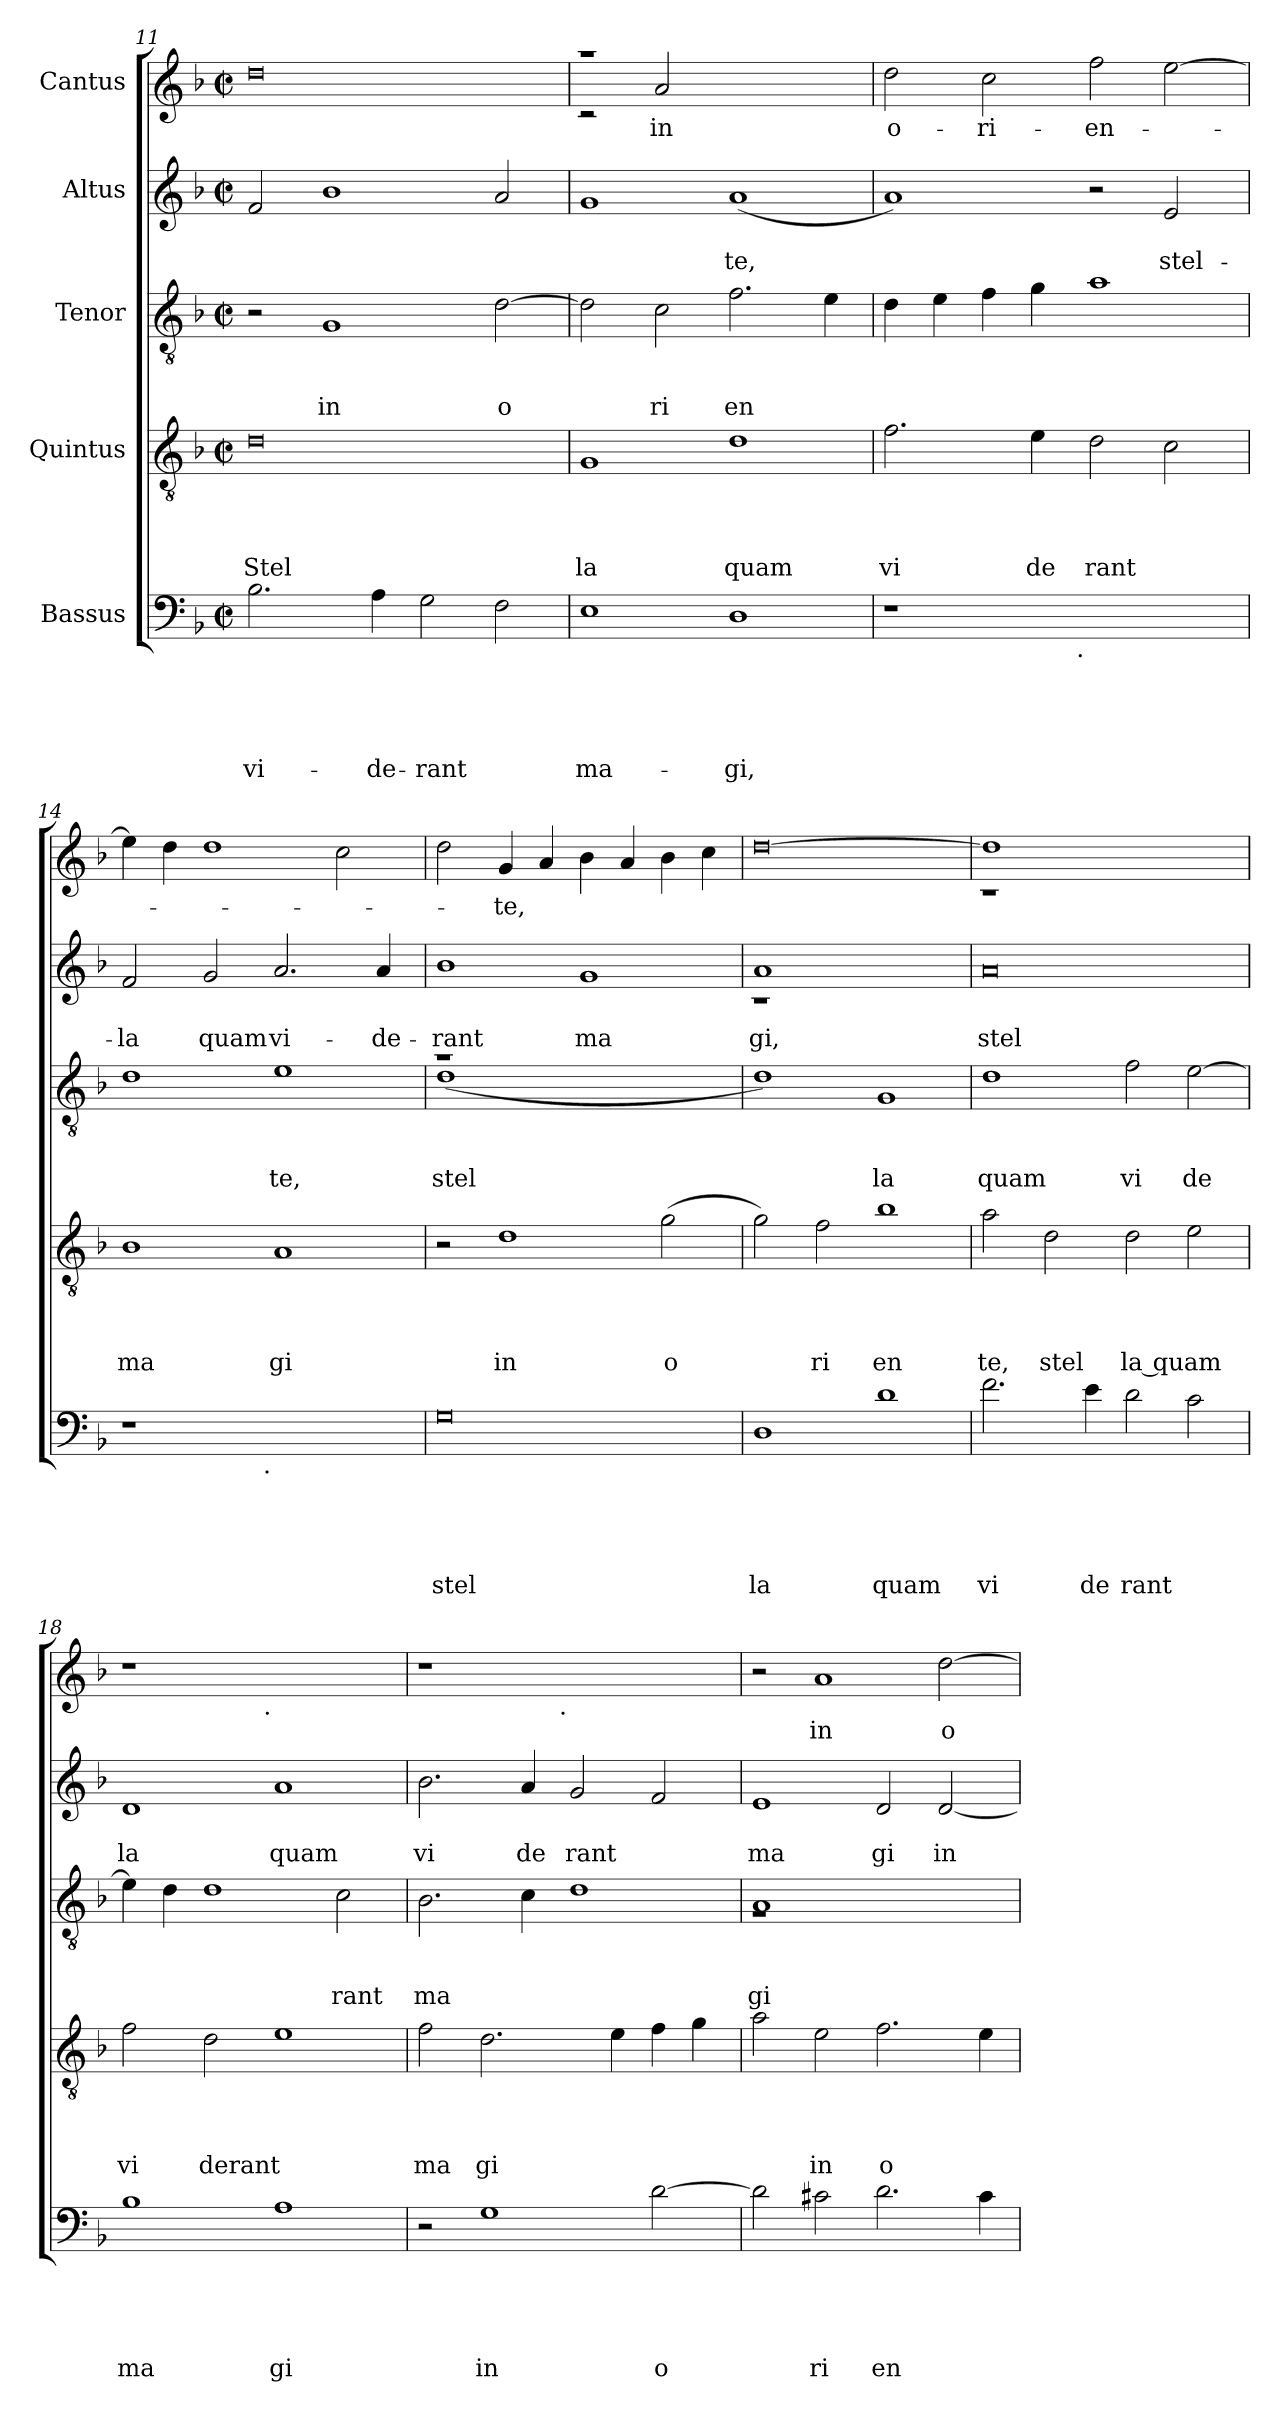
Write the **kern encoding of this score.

**kern	**text	**text	**text	**text	**text	**kern	**text	**text	**text	**text	**kern	**text	**text	**text	**kern	**text	**text	**kern	**text
*part5	*part5	*part5	*part5	*part5	*part5	*part4	*part4	*part4	*part4	*part4	*part3	*part3	*part3	*part3	*part2	*part2	*part2	*part1	*part1
*staff5	*staff5	*staff5	*staff5	*staff5	*staff5	*staff4	*staff4	*staff4	*staff4	*staff4	*staff3	*staff3	*staff3	*staff3	*staff2	*staff2	*staff2	*staff1	*staff1
*I"Bassus	*	*	*	*	*	*I"Quintus	*	*	*	*	*I"Tenor	*	*	*	*I"Altus	*	*	*I"Cantus	*
*clefF4	*	*	*	*	*	*clefGv2	*	*	*	*	*clefGv2	*	*	*	*clefG2	*	*	*clefG2	*
*k[b-]	*	*	*	*	*	*k[b-]	*	*	*	*	*k[b-]	*	*	*	*k[b-]	*	*	*k[b-]	*
*F:	*	*	*	*	*	*F:	*	*	*	*	*F:	*	*	*	*F:	*	*	*F:	*
*M2/2	*	*	*	*	*	*M2/2	*	*	*	*	*M2/2	*	*	*	*M2/2	*	*	*M2/2	*
*met(c|)	*	*	*	*	*	*met(c|)	*	*	*	*	*met(c|)	*	*	*	*met(c|)	*	*	*met(c|)	*
=11	=11	=11	=11	=11	=11	=11	=11	=11	=11	=11	=11	=11	=11	=11	=11	=11	=11	=11	=11
!	!	!	!	!	!LO:LY:b	!	!	!	!	!LO:LY:b	!	!	!	!	!	!	!	!	!
2.B-\	.	.	.	.	vi-	0d	.	.	.	Stel	2r	.	.	.	2f/	.	.	0dd	.
!	!	!	!	!	!	!	!	!	!	!	!	!	!	!LO:LY:b	!	!	!	!	!
.	.	.	.	.	.	.	.	.	.	.	1G	.	.	in	1b-	.	.	.	.
!	!	!	!	!	!LO:LY:b	!	!	!	!	!	!	!	!	!	!	!	!	!	!
4A\	.	.	.	.	-de-	.	.	.	.	.	.	.	.	.	.	.	.	.	.
!	!	!	!	!	!LO:LY:b	!	!	!	!	!	!	!	!	!	!	!	!	!	!
2G\	.	.	.	.	-rant	.	.	.	.	.	.	.	.	.	.	.	.	.	.
!	!	!	!	!	!	!	!	!	!	!	!	!	!	!LO:LY:b	!	!	!	!	!
2F\	.	.	.	.	.	.	.	.	.	.	[>2d\	.	.	o	2a/	.	.	.	.
=12	=12	=12	=12	=12	=12	=12	=12	=12	=12	=12	=12	=12	=12	=12	=12	=12	=12	=12	=12
!	!	!	!	!	!LO:LY:b	!	!	!	!	!LO:LY:b	!	!	!	!	!	!	!	!	!
*	*	*	*	*	*	*	*	*	*	*	*	*	*	*	*	*	*	*^	*
1E	.	.	.	.	ma-	1G	.	.	.	la	2d\]	.	.	.	1g	.	.	1raa	2rc	.
!	!	!	!	!	!	!	!	!	!	!	!	!	!	!LO:LY:b	!	!	!	!	!	!LO:LY:b
.	.	.	.	.	.	.	.	.	.	.	2c\	.	.	ri	.	.	.	.	2a/	in
!	!	!	!	!	!LO:LY:b	!	!	!	!	!LO:LY:b	!	!	!	!LO:LY:b	!	!	!LO:LY:b	!	!	!
1D	.	.	.	.	-gi,	1d	.	.	.	quam	2.f\	.	.	en	(<1a	.	-te,	1ryy	1ryy	.
.	.	.	.	.	.	.	.	.	.	.	4e\	.	.	.	.	.	.	.	.	.
*	*	*	*	*	*	*	*	*	*	*	*	*	*	*	*	*	*	*v	*v	*
=13	=13	=13	=13	=13	=13	=13	=13	=13	=13	=13	=13	=13	=13	=13	=13	=13	=13	=13	=13
!	!	!	!	!	!	!	!	!	!	!LO:LY:b	!	!	!	!	!	!	!	!	!LO:LY:b
*^	*	*	*	*	*	*	*	*	*	*	*	*	*	*	*	*	*	*	*
1r	2ryy	.	.	.	.	.	2.f\	.	.	.	vi	4d\	.	.	.	1a)	.	.	2dd\	o-
.	.	.	.	.	.	.	.	.	.	.	.	4e\	.	.	.	.	.	.	.	.
!	!	!	!	!	!	!	!	!	!	!	!	!	!	!	!	!	!	!	!	!LO:LY:b
.	4...ryy	.	.	.	.	.	.	.	.	.	.	4f\	.	.	.	.	.	.	2cc\	-ri-
!	!	!	!	!	!	!	!	!	!	!	!LO:LY:b	!	!	!	!	!	!	!	!	!
.	.	.	.	.	.	.	4e\	.	.	.	de	4g\	.	.	.	.	.	.	.	.
!	!LO:TX:b:t=.	!	!	!	!	!	!	!	!	!	!	!	!	!	!	!	!	!	!	!
.	1ryy	.	.	.	.	.	.	.	.	.	.	.	.	.	.	.	.	.	.	.
!	!	!	!	!	!	!	!	!	!	!	!LO:LY:b	!	!	!	!	!	!	!	!	!LO:LY:b
1ryy	.	.	.	.	.	.	2d\	.	.	.	rant	1a	.	.	.	2r	.	.	2ff\	-en-
!	!	!	!	!	!	!	!	!	!	!	!	!	!	!	!	!	!	!LO:LY:b	!	!
.	.	.	.	.	.	.	2c\	.	.	.	.	.	.	.	.	2e/	.	stel-	[>2ee\	.
.	32ryy	.	.	.	.	.	.	.	.	.	.	.	.	.	.	.	.	.	.	.
=14	=14	=14	=14	=14	=14	=14	=14	=14	=14	=14	=14	=14	=14	=14	=14	=14	=14	=14	=14	=14
!	!	!	!	!	!	!	!	!	!	!	!LO:LY:b	!	!	!	!	!	!	!LO:LY:b	!	!
1r	2ryy	.	.	.	.	.	1B-	.	.	.	ma	1d	.	.	.	2f/	.	-la	4ee\]	.
.	.	.	.	.	.	.	.	.	.	.	.	.	.	.	.	.	.	.	4dd\	.
!	!	!	!	!	!	!	!	!	!	!	!	!	!	!	!	!	!	!LO:LY:b	!	!
.	4...ryy	.	.	.	.	.	.	.	.	.	.	.	.	.	.	2g/	.	quam	1dd	.
!	!LO:TX:b:t=.	!	!	!	!	!	!	!	!	!	!	!	!	!	!	!	!	!	!	!
.	1ryy	.	.	.	.	.	.	.	.	.	.	.	.	.	.	.	.	.	.	.
!	!	!	!	!	!	!	!	!	!	!	!LO:LY:b	!	!	!	!LO:LY:b	!	!	!LO:LY:b	!	!
1ryy	.	.	.	.	.	.	1A	.	.	.	gi	1e	.	.	te,	2.a/	.	vi-	.	.
.	.	.	.	.	.	.	.	.	.	.	.	.	.	.	.	.	.	.	2cc\	.
!	!	!	!	!	!	!	!	!	!	!	!	!	!	!	!	!	!	!LO:LY:b	!	!
.	.	.	.	.	.	.	.	.	.	.	.	.	.	.	.	4a/	.	-de-	.	.
.	32ryy	.	.	.	.	.	.	.	.	.	.	.	.	.	.	.	.	.	.	.
!!LO:LB:g=z
=15	=15	=15	=15	=15	=15	=15	=15	=15	=15	=15	=15	=15	=15	=15	=15	=15	=15	=15	=15	=15
!	!	!	!	!	!	!LO:LY:b	!	!	!	!	!	!	!	!	!LO:LY:b	!	!	!LO:LY:b	!	!
*v	*v	*	*	*	*	*	*	*	*	*	*	*^	*	*	*	*	*	*	*	*
0G	.	.	.	.	stel	2r	.	.	.	.	1ra	(>1d	.	.	stel	1b-	.	-rant	2dd\	.
!	!	!	!	!	!	!	!	!	!	!LO:LY:b	!	!	!	!	!	!	!	!	!	!LO:LY:b
.	.	.	.	.	.	1d	.	.	.	in	.	.	.	.	.	.	.	.	4g/	-te,
.	.	.	.	.	.	.	.	.	.	.	.	.	.	.	.	.	.	.	4a/	.
!	!	!	!	!	!	!	!	!	!	!	!	!	!	!	!	!	!	!LO:LY:b	!	!
.	.	.	.	.	.	.	.	.	.	.	1ryy	1ryy	.	.	.	1g	.	ma	4b-\	.
.	.	.	.	.	.	.	.	.	.	.	.	.	.	.	.	.	.	.	4a/	.
!	!	!	!	!	!	!	!	!	!	!LO:LY:b	!	!	!	!	!	!	!	!	!	!
.	.	.	.	.	.	(>2g\	.	.	.	o	.	.	.	.	.	.	.	.	4b-\	.
.	.	.	.	.	.	.	.	.	.	.	.	.	.	.	.	.	.	.	4cc\	.
*	*	*	*	*	*	*	*	*	*	*	*v	*v	*	*	*	*	*	*	*	*
=16	=16	=16	=16	=16	=16	=16	=16	=16	=16	=16	=16	=16	=16	=16	=16	=16	=16	=16	=16
*	*	*	*	*	*	*	*	*	*	*	*	*	*	*	*^	*	*	*	*
!	!	!	!	!	!LO:LY:b	!	!	!	!	!	!	!	!	!	!	!LO:N:vis=1	!	!LO:LY:b	!	!
1D	.	.	.	.	la	2g\)	.	.	.	.	1d)	.	.	.	1a	0rc	.	gi,	[>0dd	.
!	!	!	!	!	!	!	!	!	!	!LO:LY:b	!	!	!	!	!	!	!	!	!	!
.	.	.	.	.	.	2f\	.	.	.	ri	.	.	.	.	.	.	.	.	.	.
!	!	!	!	!	!LO:LY:b	!	!	!	!	!LO:LY:b	!	!	!	!LO:LY:b	!	!	!	!	!	!
1d	.	.	.	.	quam	1b-	.	.	.	en	1G	.	.	la	1ryy	.	.	.	.	.
*	*	*	*	*	*	*	*	*	*	*	*	*	*	*	*v	*v	*	*	*	*
=17	=17	=17	=17	=17	=17	=17	=17	=17	=17	=17	=17	=17	=17	=17	=17	=17	=17	=17	=17
*	*	*	*	*	*	*	*	*	*	*	*	*	*	*	*	*	*	*^	*
!	!	!	!	!	!LO:LY:b	!	!	!	!	!LO:LY:b	!	!	!	!LO:LY:b	!	!	!LO:LY:b	!	!LO:N:vis=1	!
2.f\	.	.	.	.	vi	2a\	.	.	.	te,	1d	.	.	quam	0a	.	stel	1dd]	0rc	.
!	!	!	!	!	!	!	!	!	!	!LO:LY:b	!	!	!	!	!	!	!	!	!	!
.	.	.	.	.	.	2d\	.	.	.	stel	.	.	.	.	.	.	.	.	.	.
!	!	!	!	!	!LO:LY:b	!	!	!	!	!	!	!	!	!	!	!	!	!	!	!
4e\	.	.	.	.	de	.	.	.	.	.	.	.	.	.	.	.	.	.	.	.
!	!	!	!	!	!LO:LY:b	!	!	!	!	!LO:LY:b	!	!	!	!LO:LY:b	!	!	!	!	!	!
2d\	.	.	.	.	rant	2d\	.	.	.	la quam	2f\	.	.	vi	.	.	.	1ryy	.	.
!	!	!	!	!	!	!	!	!	!	!	!	!	!	!LO:LY:b	!	!	!	!	!	!
2c\	.	.	.	.	.	2e\	.	.	.	.	[>2e\	.	.	de	.	.	.	.	.	.
=18	=18	=18	=18	=18	=18	=18	=18	=18	=18	=18	=18	=18	=18	=18	=18	=18	=18	=18	=18	=18
!	!	!	!	!	!LO:LY:b	!	!	!	!	!LO:LY:b	!	!	!	!	!	!	!LO:LY:b	!	!	!
1B-	.	.	.	.	ma	2f\	.	.	.	vi	4e\]	.	.	.	1d	.	la	1r	2ryy	.
.	.	.	.	.	.	.	.	.	.	.	4d\	.	.	.	.	.	.	.	.	.
!	!	!	!	!	!	!	!	!	!	!LO:LY:b	!	!	!	!	!	!	!	!	!	!
.	.	.	.	.	.	2d\	.	.	.	derant	1d	.	.	.	.	.	.	.	4...ryy	.
!	!	!	!	!	!	!	!	!	!	!	!	!	!	!	!	!	!	!	!LO:TX:b:t=.	!
.	.	.	.	.	.	.	.	.	.	.	.	.	.	.	.	.	.	.	1ryy	.
!	!	!	!	!	!LO:LY:b	!	!	!	!	!	!	!	!	!	!	!	!LO:LY:b	!	!	!
1A	.	.	.	.	gi	1e	.	.	.	.	.	.	.	.	1a	.	quam	1ryy	.	.
!	!	!	!	!	!	!	!	!	!	!	!	!	!	!LO:LY:b	!	!	!	!	!	!
.	.	.	.	.	.	.	.	.	.	.	2c\	.	.	rant	.	.	.	.	.	.
.	.	.	.	.	.	.	.	.	.	.	.	.	.	.	.	.	.	.	32ryy	.
=19	=19	=19	=19	=19	=19	=19	=19	=19	=19	=19	=19	=19	=19	=19	=19	=19	=19	=19	=19	=19
!	!	!	!	!	!	!	!	!	!	!LO:LY:b	!	!	!	!LO:LY:b	!	!	!LO:LY:b	!	!	!
2r	.	.	.	.	.	2f\	.	.	.	ma	2.B-\	.	.	ma	2.b-\	.	vi	1r	2ryy	.
!	!	!	!	!	!LO:LY:b	!	!	!	!	!LO:LY:b	!	!	!	!	!	!	!	!	!	!
1G	.	.	.	.	in	2.d\	.	.	.	gi	.	.	.	.	.	.	.	.	4...ryy	.
!	!	!	!	!	!	!	!	!	!	!	!	!	!	!	!	!	!LO:LY:b	!	!	!
.	.	.	.	.	.	.	.	.	.	.	4c\	.	.	.	4a/	.	de	.	.	.
!	!	!	!	!	!	!	!	!	!	!	!	!	!	!	!	!	!	!	!LO:TX:b:t=.	!
.	.	.	.	.	.	.	.	.	.	.	.	.	.	.	.	.	.	.	1ryy	.
!	!	!	!	!	!	!	!	!	!	!	!	!	!	!	!	!	!LO:LY:b	!	!	!
.	.	.	.	.	.	.	.	.	.	.	1d	.	.	.	2g/	.	rant	1ryy	.	.
.	.	.	.	.	.	4e\	.	.	.	.	.	.	.	.	.	.	.	.	.	.
!	!	!	!	!	!LO:LY:b	!	!	!	!	!	!	!	!	!	!	!	!	!	!	!
[>2d\	.	.	.	.	o	4f\	.	.	.	.	.	.	.	.	2f/	.	.	.	.	.
.	.	.	.	.	.	4g\	.	.	.	.	.	.	.	.	.	.	.	.	.	.
.	.	.	.	.	.	.	.	.	.	.	.	.	.	.	.	.	.	.	32ryy	.
=20	=20	=20	=20	=20	=20	=20	=20	=20	=20	=20	=20	=20	=20	=20	=20	=20	=20	=20	=20	=20
!	!	!	!	!	!	!	!	!	!	!	!	!	!	!LO:LY:b	!	!	!LO:LY:b	!	!	!
*	*	*	*	*	*	*	*	*	*	*	*^	*	*	*	*	*	*	*v	*v	*
2d\]	.	.	.	.	.	2a\	.	.	.	.	1A	1rA	.	.	gi	1e	.	ma	2r	.
!	!	!	!	!	!LO:LY:b	!	!	!	!	!LO:LY:b	!	!	!	!	!	!	!	!	!	!LO:LY:b
2c#\	.	.	.	.	ri	2e\	.	.	.	in	.	.	.	.	.	.	.	.	1a	in
!	!	!	!	!	!LO:LY:b	!	!	!	!	!LO:LY:b	!	!	!	!	!	!	!	!LO:LY:b	!	!
2.d\	.	.	.	.	en	2.f\	.	.	.	o	1ryy	1ryy	.	.	.	2d/	.	gi	.	.
!	!	!	!	!	!	!	!	!	!	!	!	!	!	!	!	!	!	!LO:LY:b	!	!LO:LY:b
.	.	.	.	.	.	.	.	.	.	.	.	.	.	.	.	[<2d/	.	in	[>2dd\	o
4c#\	.	.	.	.	.	4e\	.	.	.	.	.	.	.	.	.	.	.	.	.	.
*	*	*	*	*	*	*	*	*	*	*	*v	*v	*	*	*	*	*	*	*	*
=	=	=	=	=	=	=	=	=	=	=	=	=	=	=	=	=	=	=	=
*-	*-	*-	*-	*-	*-	*-	*-	*-	*-	*-	*-	*-	*-	*-	*-	*-	*-	*-	*-
